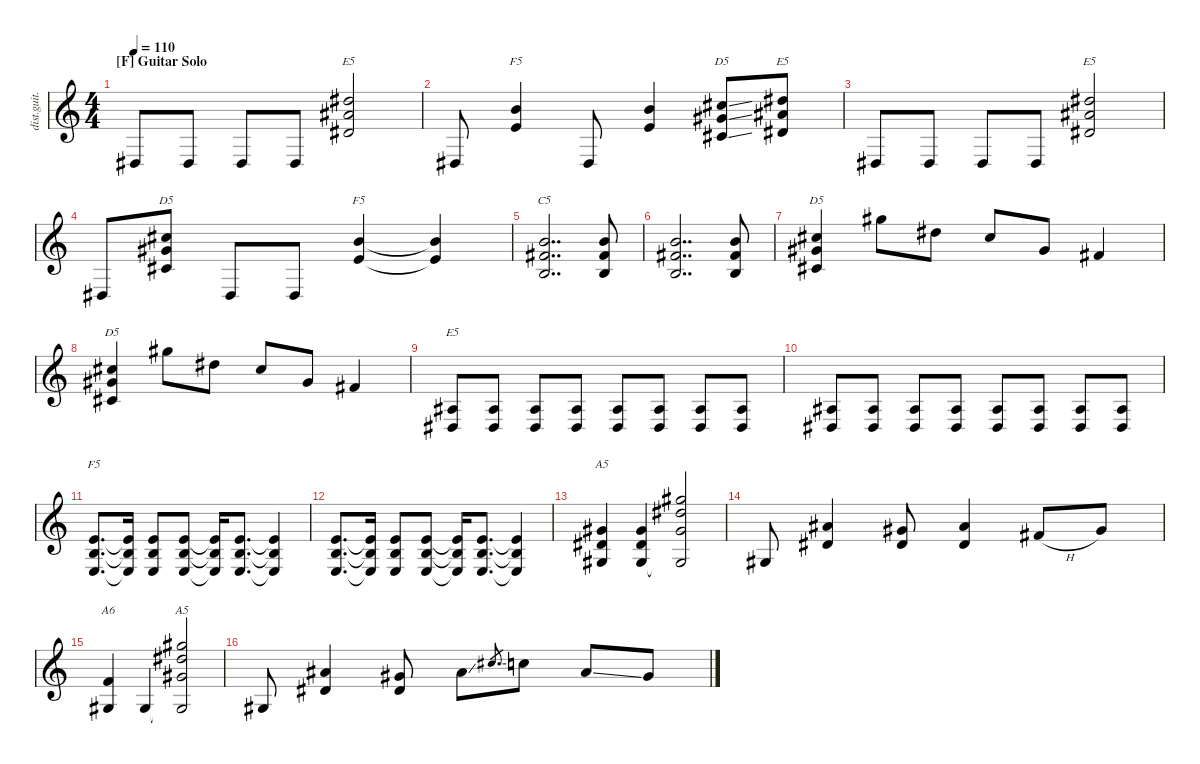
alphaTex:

\defaultSystemsLayout 4
\hideDynamics
\bracketExtendMode nobrackets
\otherSystemsTrackNameOrientation horizontal
\track ("E.Guitar I" "dist.guit.") {instrument distortionguitar}
\staff {score}
\tuning (Eb4 Bb3 Gb3 Db3 Ab2 Eb2)
\chord ("A5" x x 2 2 0 x) {showdiagram false showfingering false barre 2}
\chord ("A6" x x x 4 0 x) {showdiagram false showfingering false}
\chord ("A5" 5 5 2 x 0 x) {showdiagram false showfingering false barre 5}
\chord ("E5" x x 9 9 7 x) {firstfret 7 showdiagram false showfingering false}
\chord ("F5" x x x 10 8 x) {firstfret 8 showdiagram false showfingering false}
\chord ("D5" x x 7 7 5 x) {firstfret 5 showdiagram false showfingering false}
\chord ("C5" x x 5 5 3 x) {showdiagram false showfingering false}
\chord ("E5" x x x x 2 0) {showdiagram false showfingering false}
\chord ("F5" x x x 3 3 1) {showdiagram false showfingering false}
\ts (4 4)
\section ("F" "Guitar Solo")
\tempo 110
\clef g2
\ks aminor
0.6{pm acc #}.8{dy mf beam Up} 0.6{pm acc #}.8{beam Up} 0.6{pm acc #}.8{beam Up} 0.6{pm acc #}.8{beam Up} (7.5{acc #} 9.4{acc #} 9.3{acc #}).2{ch "E5" beam Up} |
0.6{pm acc #}.8{beam Up} (8.5 10.4).4{ch "F5" beam Up} 0.6{pm acc #}.8{beam Up} (8.5 10.4).4{beam Up} (5.5{ss acc #} 7.4{ss acc #} 7.3{ss acc #}).8{ch "D5" beam Up} (7.5{acc #} 9.4{acc #} 9.3{acc #}).8{ch "E5" beam Up} |
0.6{pm acc #}.8{beam Up} 0.6{pm acc #}.8{beam Up} 0.6{pm acc #}.8{beam Up} 0.6{pm acc #}.8{beam Up} (7.5{acc #} 9.4{acc #} 9.3{acc #}).2{ch "E5" beam Up} |
0.6{pm acc #}.8{dy f beam Up} (5.5{acc #} 7.4{acc #} 7.3{acc #}).8{ch "D5" beam Up} 0.6{pm acc #}.8{beam Up} 0.6{pm acc #}.8{beam Up} (10.4 8.5).4{ch "F5" beam Up} (10.4{t} 8.5{t}).4{beam Up} |
(3.5 5.4{acc #} 5.3).2{dd ch "C5" beam Up} (3.5 5.4{acc #} 5.3).8{beam Up} |
(3.5 5.4{acc #} 5.3).2{dd beam Up} (3.5 5.4{acc #} 5.3).8{beam Up} |
(5.5{acc #} 7.4{acc #} 7.3{acc #}).4{ch "D5" beam Up} 5.1{acc #}.8{beam Down} 5.2{acc #}.8{beam Down} 7.3{acc #}.8{beam Up} 7.4{acc #}.8{beam Up} 5.4{acc #}.4{beam Up} |
(5.5{acc #} 7.4{acc #} 7.3{acc #}).4{ch "D5" beam Up} 5.1{acc #}.8{beam Down} 5.2{acc #}.8{beam Down} 7.3{acc #}.8{beam Up} 7.4{acc #}.8{beam Up} 5.4{acc #}.4{beam Up} |
(0.6{pm acc #} 2.5{pm acc #}).8{ch "E5" beam Up} (0.6{pm acc #} 2.5{pm acc #}).8{beam Up} (0.6{pm acc #} 2.5{pm acc #}).8{beam Up} (0.6{pm acc #} 2.5{pm acc #}).8{beam Up} (0.6{pm acc #} 2.5{pm acc #}).8{beam Up} (0.6{pm acc #} 2.5{pm acc #}).8{beam Up} (0.6{pm acc #} 2.5{pm acc #}).8{beam Up} (0.6{pm acc #} 2.5{pm acc #}).8{beam Up} |
(0.6{pm acc #} 2.5{pm acc #}).8{beam Up} (0.6{pm acc #} 2.5{pm acc #}).8{beam Up} (0.6{pm acc #} 2.5{pm acc #}).8{beam Up} (0.6{pm acc #} 2.5{pm acc #}).8{beam Up} (0.6{pm acc #} 2.5{pm acc #}).8{beam Up} (0.6{pm acc #} 2.5{pm acc #}).8{beam Up} (0.6{pm acc #} 2.5{pm acc #}).8{beam Up} (0.6{pm acc #} 2.5{pm acc #}).8{beam Up} |
(1.6 3.5 3.4).8{d ch "F5" beam Up} (3.4{t} 3.5{t} 1.6{t}).16{beam Up} (1.6 3.5 3.4).8{beam Up} (1.6 3.5 3.4).8{beam Up} (1.6{t} 3.5{t} 3.4{t}).16{beam Up} (1.6 3.5 3.4).8{d beam Up} (1.6{t} 3.5{t} 3.4{t}).4{beam Up} |
(1.6 3.5 3.4).8{d beam Up} (3.4{t} 3.5{t} 1.6{t}).16{beam Up} (1.6 3.5 3.4).8{beam Up} (1.6 3.5 3.4).8{beam Up} (1.6{t} 3.5{t} 3.4{t}).16{beam Up} (1.6 3.5 3.4).8{d beam Up} (1.6{t} 3.5{t} 3.4{t}).4{beam Up} |
(0.5{acc #} 2.4{acc #} 2.3{acc #}).4{ch "A5" beam Up} (2.3{acc #} 2.4{acc #} 0.5{acc #}).4{beam Up} (0.5{t acc #} 2.3{acc #} 5.2{acc #} 5.1{acc #}).2{beam Up} |
0.5{acc #}.8{beam Up} (2.4{acc #} 4.3{acc #}).4{beam Up} (2.3{acc #} 2.4{acc #}).8{beam Up} (2.4{acc #} 4.3{acc #}).4{beam Up} 0.3{h acc #}.8{beam Up} 2.3{acc #}.8{beam Up} |
(4.4 0.5{acc #}).4{ch "A6" beam Up} 0.5{acc #}.4{beam Up} (0.5{t acc #} 5.1{acc #} 5.2{acc #} 2.3{acc #}).2{ch "A5" beam Up} |
0.5{acc #}.8{beam Up} (2.4{acc #} 4.3{acc #}).4{beam Up} (2.3{acc #} 2.4{acc #}).8{beam Up} 4.3{ss acc #}.8{beam Down} 7.3{ss acc #}.8{d gr beam Up} 6.3.8{beam Down} 4.3{ss acc #}.8{beam Up} 2.3{acc #}.8{beam Up}
